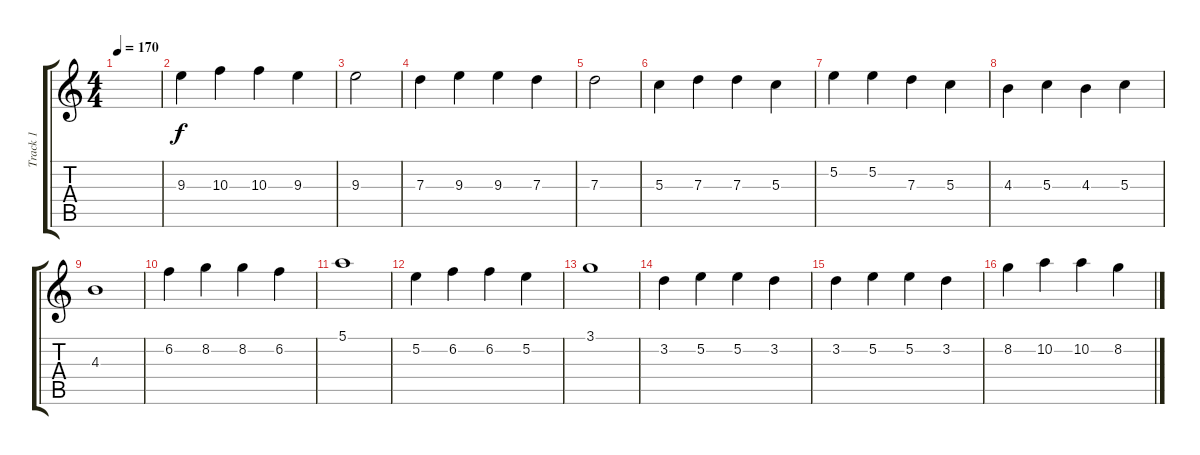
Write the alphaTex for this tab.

\track ("Track 1" "Track 1") {instrument overdrivenguitar}
\staff {score tabs}
\tuning (E4 B3 G3 D3 A2 E2) {hide}
\ts (4 4)
\tempo 170
\clef g2
\ks c
|
9.3.4 10.3.4 10.3.4 9.3.4 |
9.3.2 |
7.3.4 9.3.4 9.3.4 7.3.4 |
7.3.2 |
5.3.4 7.3.4 7.3.4 5.3.4 |
5.2.4 5.2.4 7.3.4 5.3.4 |
4.3.4 5.3.4 4.3.4 5.3.4 |
4.3.1 |
6.2.4 8.2.4 8.2.4 6.2.4 |
5.1.1 |
5.2.4 6.2.4 6.2.4 5.2.4 |
3.1.1 |
3.2.4 5.2.4 5.2.4 3.2.4 |
3.2.4 5.2.4 5.2.4 3.2.4 |
8.2.4 10.2.4 10.2.4 8.2.4
